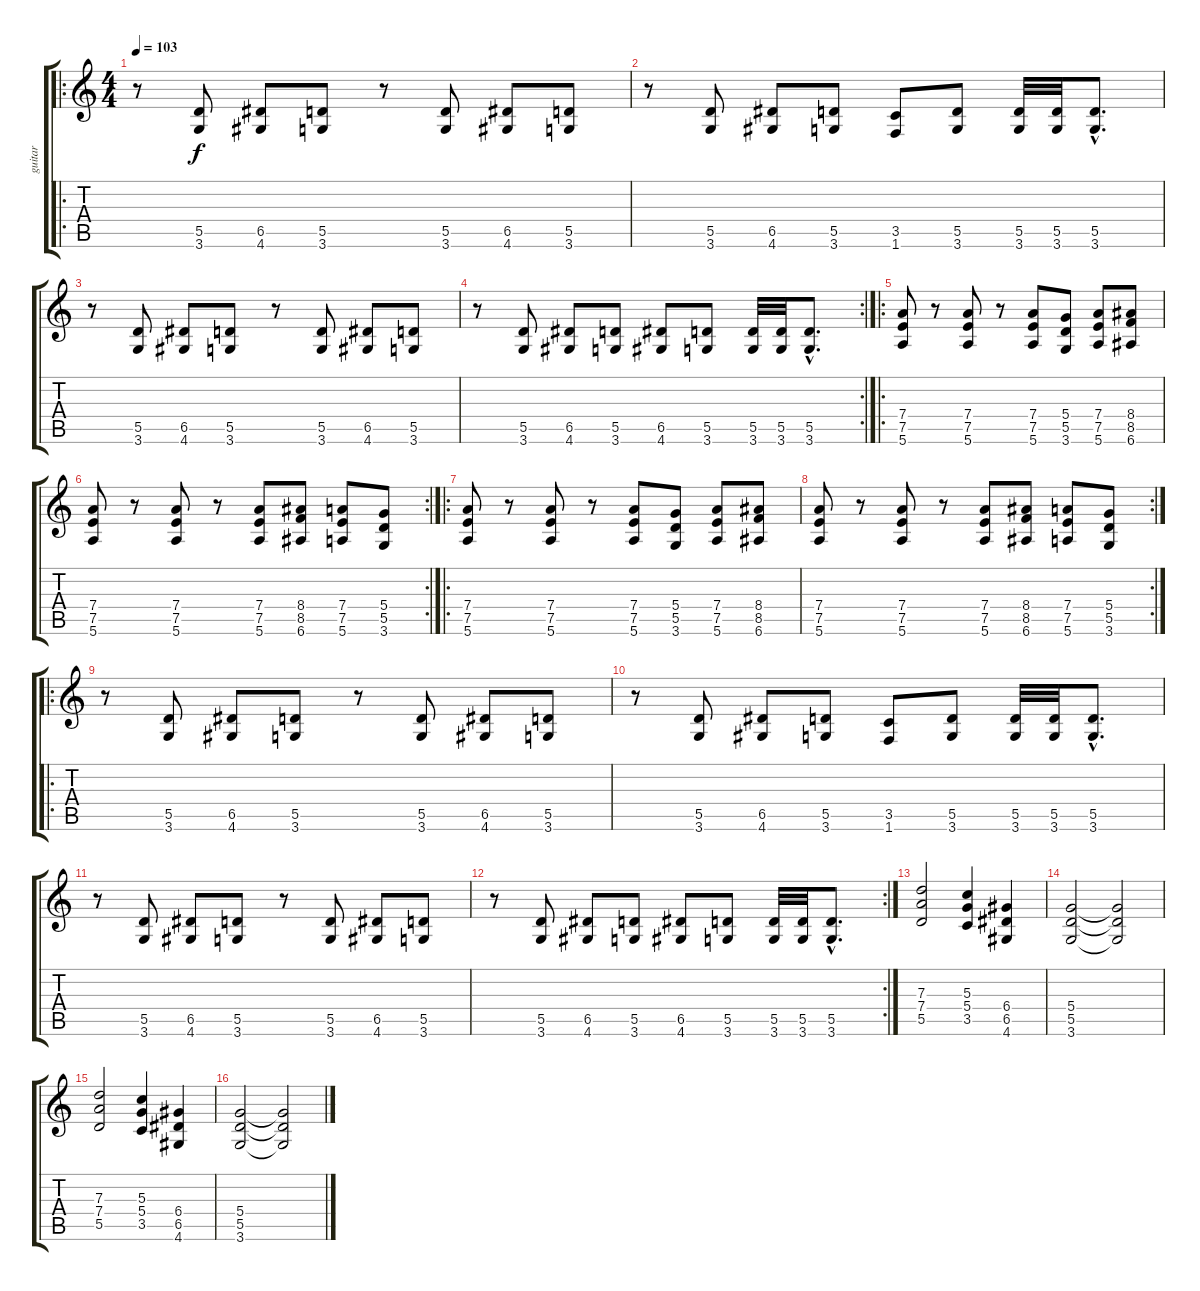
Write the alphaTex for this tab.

\track ("guitar" "guitar") {instrument distortionguitar}
\staff {score tabs}
\tuning (E4 B3 G3 D3 A2 E2) {hide}
\ro
\ts (4 4)
\tempo 103
\clef g2
\ks c
r.8{dy f} (5.5 3.6).8 (6.5 4.6).8 (5.5 3.6).8 r.8 (5.5 3.6).8 (6.5 4.6).8 (5.5 3.6).8 |
r.8 (5.5 3.6).8 (6.5 4.6).8 (5.5 3.6).8 (3.5 1.6).8 (5.5 3.6).8 (5.5 3.6).32 (5.5 3.6).32 (5.5{hac} 3.6{hac}).8{d} |
r.8 (5.5 3.6).8 (6.5 4.6).8 (5.5 3.6).8 r.8 (5.5 3.6).8 (6.5 4.6).8 (5.5 3.6).8 |
\rc 2
r.8 (5.5 3.6).8 (6.5 4.6).8 (5.5 3.6).8 (6.5 4.6).8 (5.5 3.6).8 (5.5 3.6).32 (5.5 3.6).32 (5.5{hac} 3.6{hac}).8{d} |
\ro
(7.4 7.5 5.6).8 r.8 (7.4 7.5 5.6).8 r.8 (7.4 7.5 5.6).8 (5.4 5.5 3.6).8 (7.4 7.5 5.6).8 (8.4 8.5 6.6).8 |
\rc 2
(7.4 7.5 5.6).8 r.8 (7.4 7.5 5.6).8 r.8 (7.4 7.5 5.6).8 (8.4 8.5 6.6).8 (7.4 7.5 5.6).8 (5.4 5.5 3.6).8 |
\ro
(7.4 7.5 5.6).8 r.8 (7.4 7.5 5.6).8 r.8 (7.4 7.5 5.6).8 (5.4 5.5 3.6).8 (7.4 7.5 5.6).8 (8.4 8.5 6.6).8 |
\rc 2
(7.4 7.5 5.6).8 r.8 (7.4 7.5 5.6).8 r.8 (7.4 7.5 5.6).8 (8.4 8.5 6.6).8 (7.4 7.5 5.6).8 (5.4 5.5 3.6).8 |
\ro
r.8 (5.5 3.6).8 (6.5 4.6).8 (5.5 3.6).8 r.8 (5.5 3.6).8 (6.5 4.6).8 (5.5 3.6).8 |
r.8 (5.5 3.6).8 (6.5 4.6).8 (5.5 3.6).8 (3.5 1.6).8 (5.5 3.6).8 (5.5 3.6).32 (5.5 3.6).32 (5.5{hac} 3.6{hac}).8{d} |
r.8 (5.5 3.6).8 (6.5 4.6).8 (5.5 3.6).8 r.8 (5.5 3.6).8 (6.5 4.6).8 (5.5 3.6).8 |
\rc 2
r.8 (5.5 3.6).8 (6.5 4.6).8 (5.5 3.6).8 (6.5 4.6).8 (5.5 3.6).8 (5.5 3.6).32 (5.5 3.6).32 (5.5{hac} 3.6{hac}).8{d} |
(7.3 7.4 5.5).2 (5.3 5.4 3.5).4 (6.4 6.5 4.6).4 |
(5.4 5.5 3.6).2 (5.4{t} 5.5{t} 3.6{t}).2 |
(7.3 7.4 5.5).2 (5.3 5.4 3.5).4 (6.4 6.5 4.6).4 |
(5.4 5.5 3.6).2 (5.4{t} 5.5{t} 3.6{t}).2
